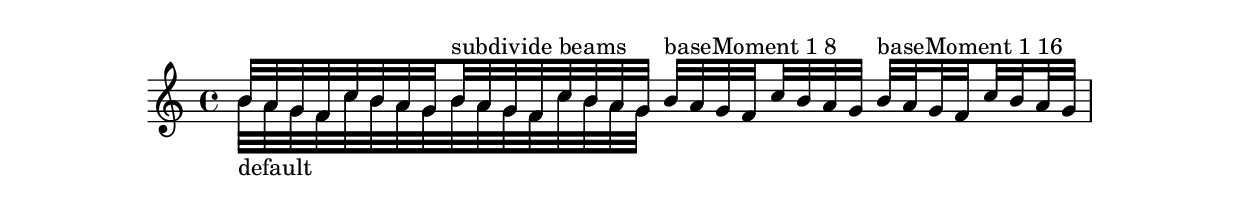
% Do not edit this file; it is automatically
% generated from Documentation/snippets/new
% This file is in the public domain.
%% Note: this file works from version 2.13.36
\version "2.13.40"

\header {
%% Translation of GIT committish: 5160eccb26cee0bfd802d844233e4a8d795a1e94
  texidoces = "
Se pueden subdividir las barras automáticamente.  Estableciendo la
propiedad @code{subdivideBeams}, las barras se subdividen en
posiciones de pulso (tal y como se especifica en @code{beatLength}).

"
  doctitlees = "Subdivisiones de barra automáticas"

  lsrtags = "rhythms"

  texidoc = "
Beams can be subdivided automatically.  By setting the property
@code{subdivideBeams}, beams are subdivided at beat positions (as
specified in @code{baseMoment}).

"
  doctitle = "Automatic beam subdivisions"
} % begin verbatim


\new Staff {
  \relative c'' {
    <<
      {
        \voiceOne
        \set subdivideBeams = ##t
        b32[ a g f c' b a g
        b32^"subdivide beams" a g f c' b a g]
      }
      \new Voice {
        \voiceTwo
        b32_"default"[ a g f c' b a g
        b32 a g f c' b a g]
      }
    >>
    \oneVoice
    \set baseMoment = #(ly:make-moment 1 8)
    \set beatStructure = #'(2 2 2 2)
    b32^"baseMoment 1 8"[ a g f c' b a g]
    \set baseMoment = #(ly:make-moment 1 16)
    \set beatStructure = #'(4 4 4 4)
    b32^"baseMoment 1 16"[ a g f c' b a g]
  }
}

